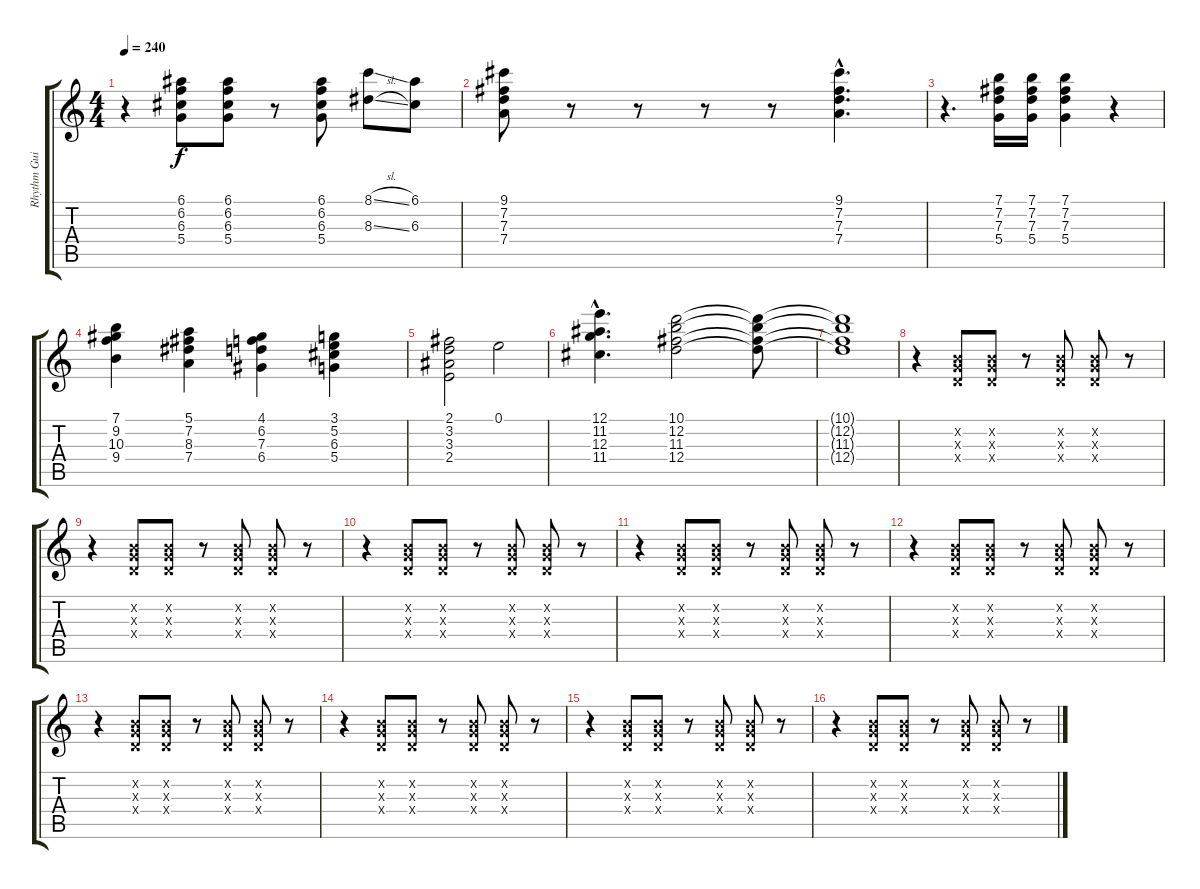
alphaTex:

\track ("Rhythm Guitar" "Rhythm Gui") {instrument electricguitarjazz}
\staff {score tabs}
\tuning (E4 B3 G3 D3 A2 E2) {hide}
\ts (4 4)
\tempo 240
\clef g2
\ks c
r.4{dy f} (6.1 6.2 6.3 5.4).8 (6.1 6.2 6.3 5.4).8 r.8 (6.1 6.2 6.3 5.4).8 (8.1{sl} 8.3{sl}).8 (6.1 6.3).8 |
(9.1 7.2 7.3 7.4).8 r.8 r.8 r.8 r.8 (9.1{hac} 7.2{hac} 7.3{hac} 7.4{hac}).4{d} |
r.4{d} (7.1 7.2 7.3 5.4).16 (7.1 7.2 7.3 5.4).16 (7.1 7.2 7.3 5.4).4 r.4 |
(7.1 9.2 10.3 9.4).4 (5.1 7.2 8.3 7.4).4 (4.1 6.2 7.3 6.4).4 (3.1 5.2 6.3 5.4).4 |
(2.1 3.2 3.3 2.4).2 0.1.2 |
(12.1{hac} 11.2{hac} 12.3{hac} 11.4{hac}).4{d} (10.1 12.2 11.3 12.4).2 (10.1{t} 12.2{t} 11.3{t} 12.4{t}).8 |
(10.1{t} 12.2{t} 11.3{t} 12.4{t}).1 |
r.4 (0.2{x} 0.3{x} 0.4{x}).8 (0.2{x} 0.3{x} 0.4{x}).8 r.8 (0.2{x} 0.3{x} 0.4{x}).8 (0.2{x} 0.3{x} 0.4{x}).8 r.8 |
r.4 (0.2{x} 0.3{x} 0.4{x}).8 (0.2{x} 0.3{x} 0.4{x}).8 r.8 (0.2{x} 0.3{x} 0.4{x}).8 (0.2{x} 0.3{x} 0.4{x}).8 r.8 |
r.4 (0.2{x} 0.3{x} 0.4{x}).8 (0.2{x} 0.3{x} 0.4{x}).8 r.8 (0.2{x} 0.3{x} 0.4{x}).8 (0.2{x} 0.3{x} 0.4{x}).8 r.8 |
r.4 (0.2{x} 0.3{x} 0.4{x}).8 (0.2{x} 0.3{x} 0.4{x}).8 r.8 (0.2{x} 0.3{x} 0.4{x}).8 (0.2{x} 0.3{x} 0.4{x}).8 r.8 |
r.4 (0.2{x} 0.3{x} 0.4{x}).8 (0.2{x} 0.3{x} 0.4{x}).8 r.8 (0.2{x} 0.3{x} 0.4{x}).8 (0.2{x} 0.3{x} 0.4{x}).8 r.8 |
r.4 (0.2{x} 0.3{x} 0.4{x}).8 (0.2{x} 0.3{x} 0.4{x}).8 r.8 (0.2{x} 0.3{x} 0.4{x}).8 (0.2{x} 0.3{x} 0.4{x}).8 r.8 |
r.4 (0.2{x} 0.3{x} 0.4{x}).8 (0.2{x} 0.3{x} 0.4{x}).8 r.8 (0.2{x} 0.3{x} 0.4{x}).8 (0.2{x} 0.3{x} 0.4{x}).8 r.8 |
r.4 (0.2{x} 0.3{x} 0.4{x}).8 (0.2{x} 0.3{x} 0.4{x}).8 r.8 (0.2{x} 0.3{x} 0.4{x}).8 (0.2{x} 0.3{x} 0.4{x}).8 r.8 |
r.4 (0.2{x} 0.3{x} 0.4{x}).8 (0.2{x} 0.3{x} 0.4{x}).8 r.8 (0.2{x} 0.3{x} 0.4{x}).8 (0.2{x} 0.3{x} 0.4{x}).8 r.8
